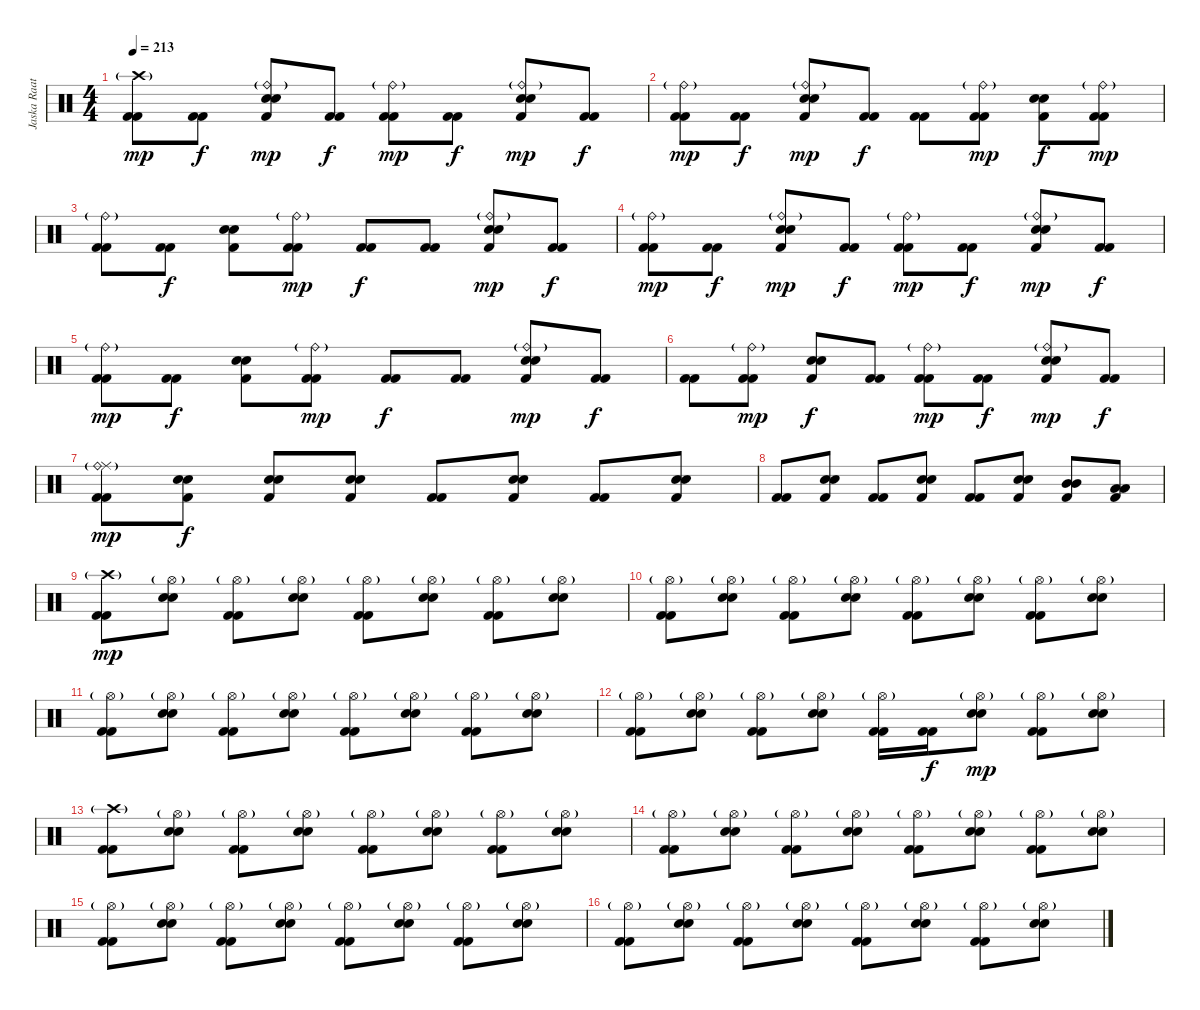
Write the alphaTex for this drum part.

\track ("Jaska Raatikainen" "Jaska Raat") {instrument percussion}
\staff {score}
\articulation defaults
\ts (4 4)
\tempo 213
\clef neutral
\ks c
("Crash high (hit)"{g} "Kick (hit) 2" "Kick (hit) 2").8{dy mp} ("Kick (hit) 2" "Kick (hit) 2").8{dy f} ("Ride (bell)"{g} "Electric Snare (hit)" "Electric Snare (hit)" "Kick (hit) 2").8{dy mp} ("Kick (hit) 2" "Kick (hit) 2").8{dy f} ("Ride (bell)"{g} "Kick (hit) 2" "Kick (hit) 2").8{dy mp} ("Kick (hit) 2" "Kick (hit) 2").8{dy f} ("Ride (bell)"{g} "Electric Snare (hit)" "Electric Snare (hit)" "Kick (hit) 2").8{dy mp} ("Kick (hit) 2" "Kick (hit) 2").8{dy f} |
("Ride (bell)"{g} "Kick (hit) 2" "Kick (hit) 2").8{dy mp} ("Kick (hit) 2" "Kick (hit) 2").8{dy f} ("Ride (bell)"{g} "Electric Snare (hit)" "Electric Snare (hit)" "Kick (hit) 2").8{dy mp} ("Kick (hit) 2" "Kick (hit) 2").8{dy f} ("Kick (hit) 2" "Kick (hit) 2").8 ("Ride (bell)"{g} "Kick (hit) 2" "Kick (hit) 2").8{dy mp} ("Electric Snare (hit)" "Electric Snare (hit)" "Kick (hit) 2").8{dy f} ("Ride (bell)"{g} "Kick (hit) 2" "Kick (hit) 2").8{dy mp} |
("Ride (bell)"{g} "Kick (hit) 2" "Kick (hit) 2").8 ("Kick (hit) 2" "Kick (hit) 2").8{dy f} ("Electric Snare (hit)" "Electric Snare (hit)" "Kick (hit) 2").8 ("Ride (bell)"{g} "Kick (hit) 2" "Kick (hit) 2").8{dy mp} ("Kick (hit) 2" "Kick (hit) 2").8{dy f} ("Kick (hit) 2" "Kick (hit) 2").8 ("Ride (bell)"{g} "Electric Snare (hit)" "Electric Snare (hit)" "Kick (hit) 2").8{dy mp} ("Kick (hit) 2" "Kick (hit) 2").8{dy f} |
("Ride (bell)"{g} "Kick (hit) 2" "Kick (hit) 2").8{dy mp} ("Kick (hit) 2" "Kick (hit) 2").8{dy f} ("Ride (bell)"{g} "Electric Snare (hit)" "Electric Snare (hit)" "Kick (hit) 2").8{dy mp} ("Kick (hit) 2" "Kick (hit) 2").8{dy f} ("Ride (bell)"{g} "Kick (hit) 2" "Kick (hit) 2").8{dy mp} ("Kick (hit) 2" "Kick (hit) 2").8{dy f} ("Ride (bell)"{g} "Electric Snare (hit)" "Electric Snare (hit)" "Kick (hit) 2").8{dy mp} ("Kick (hit) 2" "Kick (hit) 2").8{dy f} |
("Ride (bell)"{g} "Kick (hit) 2" "Kick (hit) 2").8{dy mp} ("Kick (hit) 2" "Kick (hit) 2").8{dy f} ("Electric Snare (hit)" "Electric Snare (hit)" "Kick (hit) 2").8 ("Ride (bell)"{g} "Kick (hit) 2" "Kick (hit) 2").8{dy mp} ("Kick (hit) 2" "Kick (hit) 2").8{dy f} ("Kick (hit) 2" "Kick (hit) 2").8 ("Ride (bell)"{g} "Electric Snare (hit)" "Electric Snare (hit)" "Kick (hit) 2").8{dy mp} ("Kick (hit) 2" "Kick (hit) 2").8{dy f} |
("Kick (hit) 2" "Kick (hit) 2").8 ("Ride (bell)"{g} "Kick (hit) 2" "Kick (hit) 2").8{dy mp} ("Electric Snare (hit)" "Electric Snare (hit)" "Kick (hit) 2").8{dy f} ("Kick (hit) 2" "Kick (hit) 2").8 ("Ride (bell)"{g} "Kick (hit) 2" "Kick (hit) 2").8{dy mp} ("Kick (hit) 2" "Kick (hit) 2").8{dy f} ("Ride (bell)"{g} "Electric Snare (hit)" "Electric Snare (hit)" "Kick (hit) 2").8{dy mp} ("Kick (hit) 2" "Kick (hit) 2").8{dy f} |
("Ride (middle)" "Ride (bell)"{g} "Kick (hit) 2" "Kick (hit) 2").8{dy mp} ("Electric Snare (hit)" "Electric Snare (hit)" "Kick (hit) 2").8{dy f} ("Electric Snare (hit)" "Electric Snare (hit)" "Kick (hit) 2").8 ("Electric Snare (hit)" "Electric Snare (hit)" "Kick (hit) 2").8 ("Kick (hit) 2" "Kick (hit) 2").8 ("Electric Snare (hit)" "Electric Snare (hit)" "Kick (hit) 2").8 ("Kick (hit) 2" "Kick (hit) 2").8 ("Electric Snare (hit)" "Electric Snare (hit)" "Kick (hit) 2").8 |
("Kick (hit) 2" "Kick (hit) 2").8 ("Electric Snare (hit)" "Electric Snare (hit)" "Kick (hit) 2").8 ("Kick (hit) 2" "Kick (hit) 2").8 ("Electric Snare (hit)" "Electric Snare (hit)" "Kick (hit) 2").8 ("Kick (hit) 2" "Kick (hit) 2").8 ("Electric Snare (hit)" "Electric Snare (hit)" "Kick (hit) 2").8 ("Mid Tom (hit)" "Mid Tom (hit)" "Kick (hit) 2").8 ("Low Tom (hit)" "Low Tom (hit)" "Kick (hit) 2").8 |
("Crash high (hit)"{g} "Kick (hit) 2" "Kick (hit) 2").8{dy mp} ("Hi-Hat (open)"{g} "Electric Snare (hit)" "Electric Snare (hit)").8 ("Hi-Hat (open)"{g} "Kick (hit) 2" "Kick (hit) 2").8 ("Hi-Hat (open)"{g} "Electric Snare (hit)" "Electric Snare (hit)").8 ("Hi-Hat (open)"{g} "Kick (hit) 2" "Kick (hit) 2").8 ("Hi-Hat (open)"{g} "Electric Snare (hit)" "Electric Snare (hit)").8 ("Hi-Hat (open)"{g} "Kick (hit) 2" "Kick (hit) 2").8 ("Hi-Hat (open)"{g} "Electric Snare (hit)" "Electric Snare (hit)").8 |
("Hi-Hat (open)"{g} "Kick (hit) 2" "Kick (hit) 2").8 ("Hi-Hat (open)"{g} "Electric Snare (hit)" "Electric Snare (hit)").8 ("Hi-Hat (open)"{g} "Kick (hit) 2" "Kick (hit) 2").8 ("Hi-Hat (open)"{g} "Electric Snare (hit)" "Electric Snare (hit)").8 ("Hi-Hat (open)"{g} "Kick (hit) 2" "Kick (hit) 2").8 ("Hi-Hat (open)"{g} "Electric Snare (hit)" "Electric Snare (hit)").8 ("Hi-Hat (open)"{g} "Kick (hit) 2" "Kick (hit) 2").8 ("Hi-Hat (open)"{g} "Electric Snare (hit)" "Electric Snare (hit)").8 |
("Hi-Hat (open)"{g} "Kick (hit) 2" "Kick (hit) 2").8 ("Hi-Hat (open)"{g} "Electric Snare (hit)" "Electric Snare (hit)").8 ("Hi-Hat (open)"{g} "Kick (hit) 2" "Kick (hit) 2").8 ("Hi-Hat (open)"{g} "Electric Snare (hit)" "Electric Snare (hit)").8 ("Hi-Hat (open)"{g} "Kick (hit) 2" "Kick (hit) 2").8 ("Hi-Hat (open)"{g} "Electric Snare (hit)" "Electric Snare (hit)").8 ("Hi-Hat (open)"{g} "Kick (hit) 2" "Kick (hit) 2").8 ("Hi-Hat (open)"{g} "Electric Snare (hit)" "Electric Snare (hit)").8 |
("Hi-Hat (open)"{g} "Kick (hit) 2" "Kick (hit) 2").8 ("Hi-Hat (open)"{g} "Electric Snare (hit)" "Electric Snare (hit)").8 ("Hi-Hat (open)"{g} "Kick (hit) 2" "Kick (hit) 2").8 ("Hi-Hat (open)"{g} "Electric Snare (hit)" "Electric Snare (hit)").8 ("Hi-Hat (open)"{g} "Kick (hit) 2" "Kick (hit) 2").16 ("Kick (hit) 2" "Kick (hit) 2").16{dy f} ("Hi-Hat (open)"{g} "Electric Snare (hit)" "Electric Snare (hit)").8{dy mp} ("Hi-Hat (open)"{g} "Kick (hit) 2" "Kick (hit) 2").8 ("Hi-Hat (open)"{g} "Electric Snare (hit)" "Electric Snare (hit)").8 |
("Crash high (hit)"{g} "Kick (hit) 2" "Kick (hit) 2").8 ("Hi-Hat (open)"{g} "Electric Snare (hit)" "Electric Snare (hit)").8 ("Hi-Hat (open)"{g} "Kick (hit) 2" "Kick (hit) 2").8 ("Hi-Hat (open)"{g} "Electric Snare (hit)" "Electric Snare (hit)").8 ("Hi-Hat (open)"{g} "Kick (hit) 2" "Kick (hit) 2").8 ("Hi-Hat (open)"{g} "Electric Snare (hit)" "Electric Snare (hit)").8 ("Hi-Hat (open)"{g} "Kick (hit) 2" "Kick (hit) 2").8 ("Hi-Hat (open)"{g} "Electric Snare (hit)" "Electric Snare (hit)").8 |
("Hi-Hat (open)"{g} "Kick (hit) 2" "Kick (hit) 2").8 ("Hi-Hat (open)"{g} "Electric Snare (hit)" "Electric Snare (hit)").8 ("Hi-Hat (open)"{g} "Kick (hit) 2" "Kick (hit) 2").8 ("Hi-Hat (open)"{g} "Electric Snare (hit)" "Electric Snare (hit)").8 ("Hi-Hat (open)"{g} "Kick (hit) 2" "Kick (hit) 2").8 ("Hi-Hat (open)"{g} "Electric Snare (hit)" "Electric Snare (hit)").8 ("Hi-Hat (open)"{g} "Kick (hit) 2" "Kick (hit) 2").8 ("Hi-Hat (open)"{g} "Electric Snare (hit)" "Electric Snare (hit)").8 |
("Hi-Hat (open)"{g} "Kick (hit) 2" "Kick (hit) 2").8 ("Hi-Hat (open)"{g} "Electric Snare (hit)" "Electric Snare (hit)").8 ("Hi-Hat (open)"{g} "Kick (hit) 2" "Kick (hit) 2").8 ("Hi-Hat (open)"{g} "Electric Snare (hit)" "Electric Snare (hit)").8 ("Hi-Hat (open)"{g} "Kick (hit) 2" "Kick (hit) 2").8 ("Hi-Hat (open)"{g} "Electric Snare (hit)" "Electric Snare (hit)").8 ("Hi-Hat (open)"{g} "Kick (hit) 2" "Kick (hit) 2").8 ("Hi-Hat (open)"{g} "Electric Snare (hit)" "Electric Snare (hit)").8 |
("Hi-Hat (open)"{g} "Kick (hit) 2" "Kick (hit) 2").8 ("Hi-Hat (open)"{g} "Electric Snare (hit)" "Electric Snare (hit)").8 ("Hi-Hat (open)"{g} "Kick (hit) 2" "Kick (hit) 2").8 ("Hi-Hat (open)"{g} "Electric Snare (hit)" "Electric Snare (hit)").8 ("Hi-Hat (open)"{g} "Kick (hit) 2" "Kick (hit) 2").8 ("Hi-Hat (open)"{g} "Electric Snare (hit)" "Electric Snare (hit)").8 ("Hi-Hat (open)"{g} "Kick (hit) 2" "Kick (hit) 2").8 ("Hi-Hat (open)"{g} "Electric Snare (hit)" "Electric Snare (hit)").8
